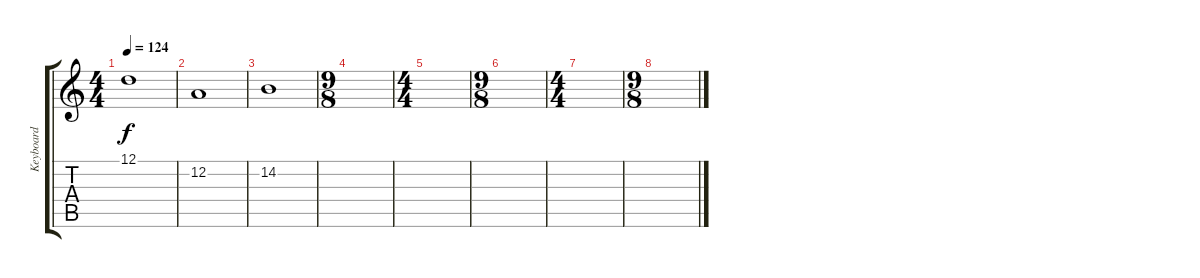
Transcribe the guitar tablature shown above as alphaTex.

\track ("Keyboard" "Keyboard") {instrument drawbarorgan}
\staff {score tabs}
\tuning (D4 A3 F3 C3 G2 C2) {hide}
\ts (4 4)
\tempo 124
\clef g2
\ks c
12.1.1{dy f} |
12.2.1 |
14.2.1 |
\ts (9 8)
|
\ts (4 4)
|
\ts (9 8)
|
\ts (4 4)
|
\ts (9 8)
